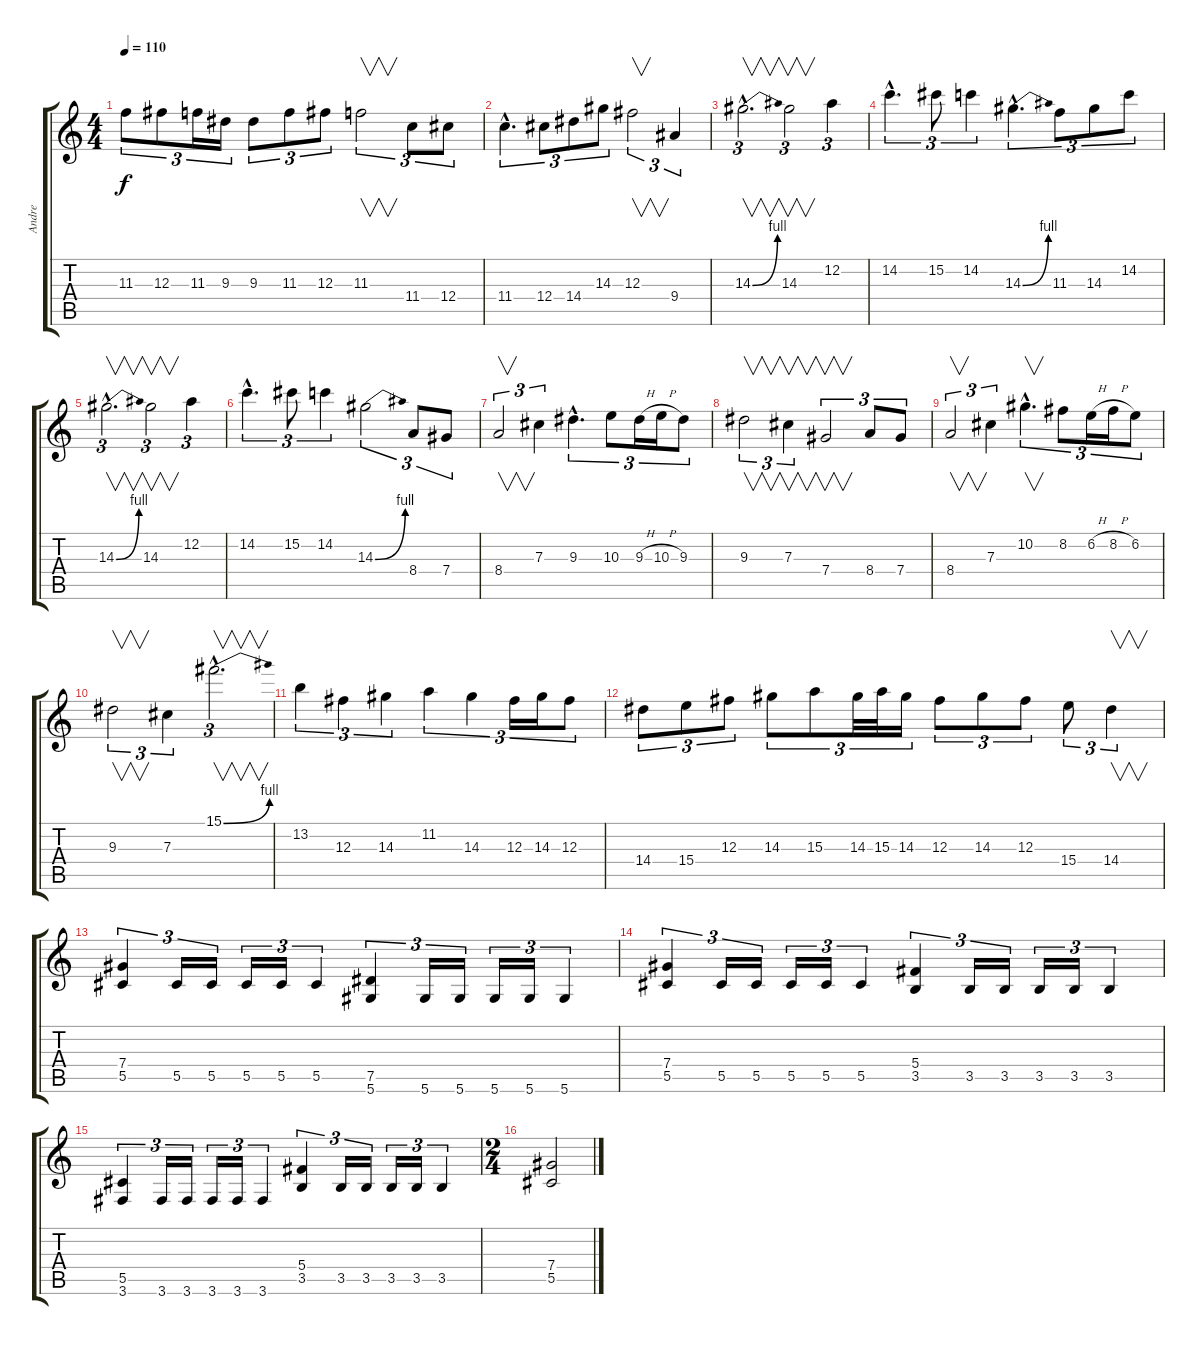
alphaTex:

\track ("Andre" "Andre") {instrument overdrivenguitar}
\staff {score tabs}
\tuning (Eb4 Bb3 Gb3 Db3 Ab2 Eb2) {hide}
\ts (4 4)
\tempo 110
\clef g2
\ks c
11.3.8{tu (3 2) dy f} 12.3.8{tu (3 2)} 11.3.16{tu (3 2)} 9.3.16{tu (3 2)} 9.3.8{tu (3 2)} 11.3.8{tu (3 2)} 12.3.8{tu (3 2)} 11.3.2{v tu (3 2)} 11.4.8{tu (3 2)} 12.4.8{tu (3 2)} |
11.4{hac}.4{d tu (3 2)} 12.4.8{tu (3 2)} 14.4.8{tu (3 2)} 14.3.8{tu (3 2)} 12.3.2{v tu (3 2)} 9.4.4{tu (3 2)} |
14.3{be (bend 0 0 60 4) hac}.2{v d tu (3 2)} 14.3.2{v tu (3 2)} 12.2.4{tu (3 2)} |
14.2{hac}.4{d tu (3 2)} 15.2.8{tu (3 2)} 14.2.4{tu (3 2)} 14.3{be (bend 0 0 60 4) hac}.4{d tu (3 2)} 11.3.8{tu (3 2)} 14.3.8{tu (3 2)} 14.2.8{tu (3 2)} |
14.3{be (bend 0 0 60 4) hac}.2{v d tu (3 2)} 14.3.2{v tu (3 2)} 12.2.4{tu (3 2)} |
14.2{hac}.4{d tu (3 2)} 15.2.8{tu (3 2)} 14.2.4{tu (3 2)} 14.3{be (bend 0 0 60 4)}.2{tu (3 2)} 8.4.8{tu (3 2)} 7.4.8{tu (3 2)} |
8.4.2{v tu (3 2)} 7.3.4{tu (3 2)} 9.3{hac}.4{d tu (3 2)} 10.3.8{tu (3 2)} 9.3{h}.16{tu (3 2)} 10.3{h}.16{tu (3 2)} 9.3.8{tu (3 2)} |
9.3.2{v tu (3 2)} 7.3.4{v tu (3 2)} 7.4.2{v tu (3 2)} 8.4.8{tu (3 2)} 7.4.8{tu (3 2)} |
8.4.2{v tu (3 2)} 7.3.4{tu (3 2)} 10.2{hac}.4{v d tu (3 2)} 8.2.8{tu (3 2)} 6.2{h}.16{tu (3 2)} 8.2{h}.16{tu (3 2)} 6.2.8{tu (3 2)} |
9.3.2{v tu (3 2)} 7.3.4{tu (3 2)} 15.1{be (bend 0 0 60 4) hac}.2{v d tu (3 2)} |
13.2.4{tu (3 2)} 12.3.4{tu (3 2)} 14.3.4{tu (3 2)} 11.2.4{tu (3 2)} 14.3.4{tu (3 2)} 12.3.16{tu (3 2)} 14.3.16{tu (3 2)} 12.3.8{tu (3 2)} |
14.4.8{tu (3 2)} 15.4.8{tu (3 2)} 12.3.8{tu (3 2)} 14.3.8{tu (3 2)} 15.3.8{tu (3 2)} 14.3.32{tu (3 2)} 15.3.32{tu (3 2)} 14.3.16{tu (3 2)} 12.3.8{tu (3 2)} 14.3.8{tu (3 2)} 12.3.8{tu (3 2)} 15.4.8{tu (3 2)} 14.4.4{v tu (3 2)} |
(7.4 5.5).4{tu (3 2)} 5.5.16{tu (3 2)} 5.5.16{tu (3 2)} 5.5.16{tu (3 2)} 5.5.16{tu (3 2)} 5.5.4{tu (3 2)} (7.5 5.6).4{tu (3 2)} 5.6.16{tu (3 2)} 5.6.16{tu (3 2)} 5.6.16{tu (3 2)} 5.6.16{tu (3 2)} 5.6.4{tu (3 2)} |
(7.4 5.5).4{tu (3 2)} 5.5.16{tu (3 2)} 5.5.16{tu (3 2)} 5.5.16{tu (3 2)} 5.5.16{tu (3 2)} 5.5.4{tu (3 2)} (5.4 3.5).4{tu (3 2)} 3.5.16{tu (3 2)} 3.5.16{tu (3 2)} 3.5.16{tu (3 2)} 3.5.16{tu (3 2)} 3.5.4{tu (3 2)} |
(5.5 3.6).4{tu (3 2)} 3.6.16{tu (3 2)} 3.6.16{tu (3 2)} 3.6.16{tu (3 2)} 3.6.16{tu (3 2)} 3.6.4{tu (3 2)} (5.4 3.5).4{tu (3 2)} 3.5.16{tu (3 2)} 3.5.16{tu (3 2)} 3.5.16{tu (3 2)} 3.5.16{tu (3 2)} 3.5.4{tu (3 2)} |
\ts (2 4)
(7.4 5.5).2
